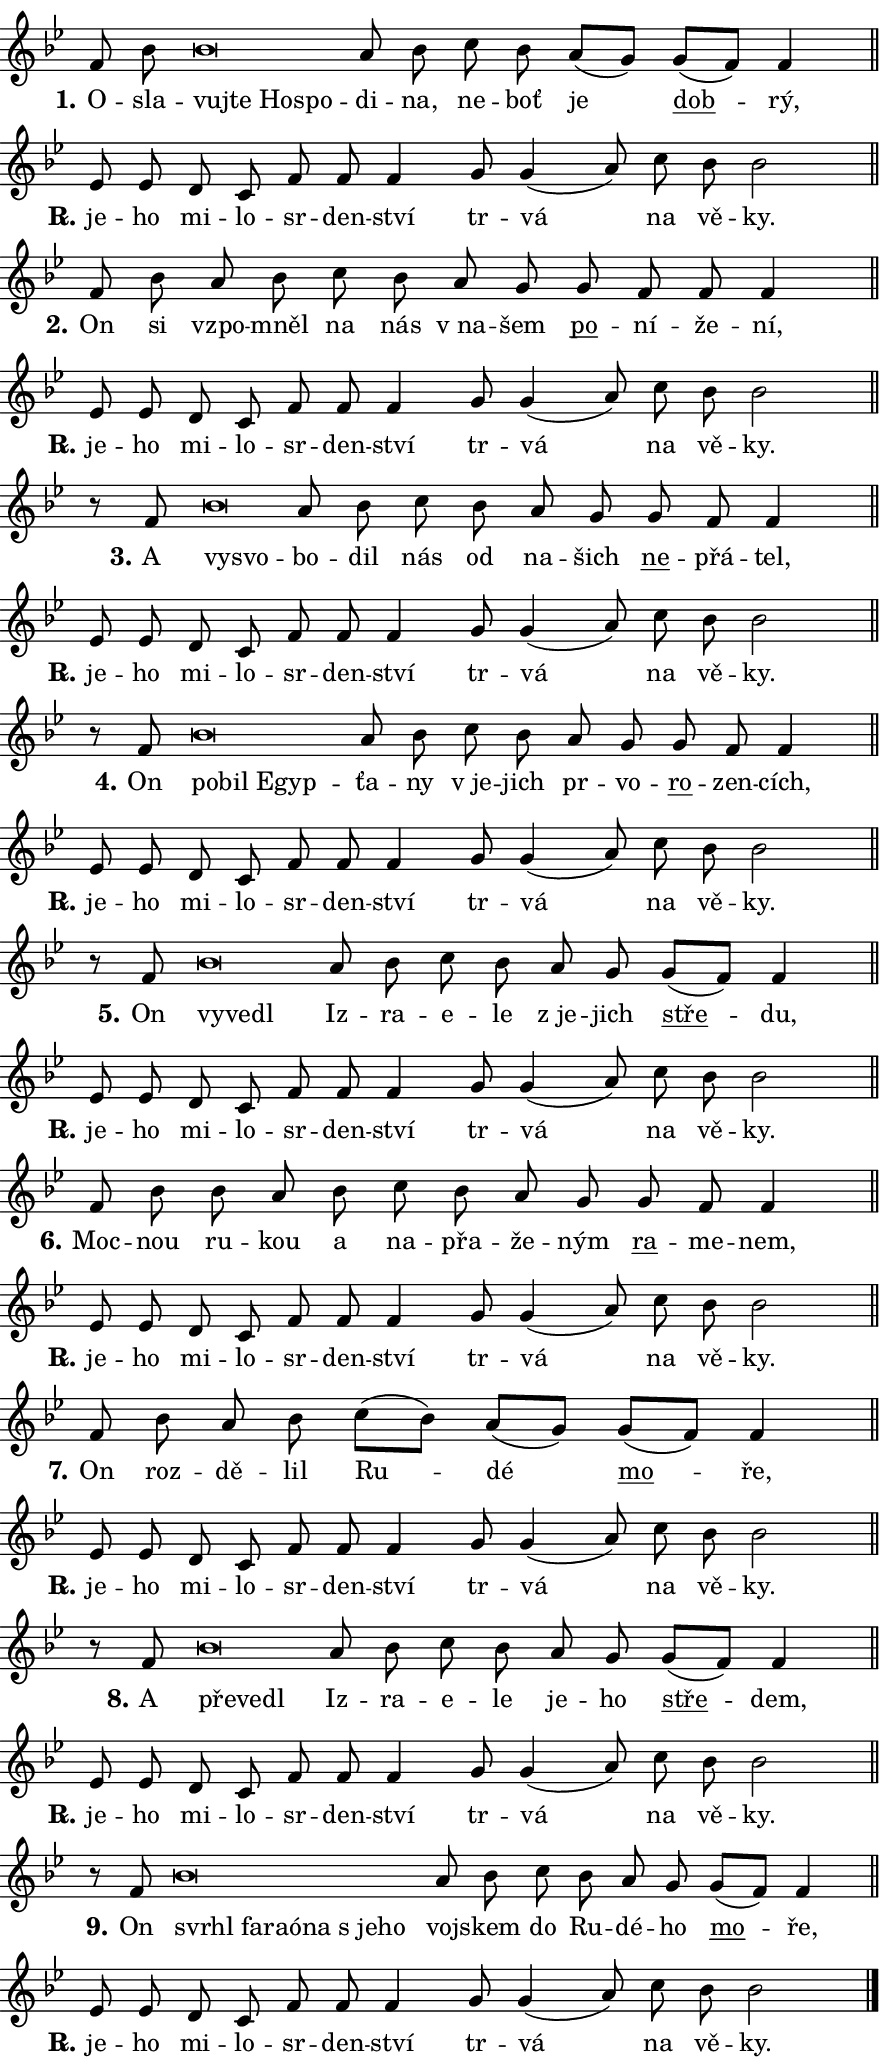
\version "2.24.0"
\header { tagline = "" }
\paper {
  indent = 0\cm
  top-margin = 0\cm
  right-margin = 0.13\cm % to fit lyric hyphens
  bottom-margin = 0\cm
  left-margin = 0\cm
  paper-width = 15\cm
  page-breaking = #ly:one-page-breaking
  system-system-spacing.basic-distance = #11
  score-system-spacing.basic-distance = #11
  ragged-last = ##f
}


%% Author: Thomas Morley
%% https://lists.gnu.org/archive/html/lilypond-user/2020-05/msg00002.html
#(define (line-position grob)
"Returns position of @var[grob} in current system:
   @code{'start}, if at first time-step
   @code{'end}, if at last time-step
   @code{'middle} otherwise
"
  (let* ((col (ly:item-get-column grob))
         (ln (ly:grob-object col 'left-neighbor))
         (rn (ly:grob-object col 'right-neighbor))
         (col-to-check-left (if (ly:grob? ln) ln col))
         (col-to-check-right (if (ly:grob? rn) rn col))
         (break-dir-left
           (and
             (ly:grob-property col-to-check-left 'non-musical #f)
             (ly:item-break-dir col-to-check-left)))
         (break-dir-right
           (and
             (ly:grob-property col-to-check-right 'non-musical #f)
             (ly:item-break-dir col-to-check-right))))
        (cond ((eqv? 1 break-dir-left) 'start)
              ((eqv? -1 break-dir-right) 'end)
              (else 'middle))))

#(define (tranparent-at-line-position vctor)
  (lambda (grob)
  "Relying on @code{line-position} select the relevant enry from @var{vctor}.
Used to determine transparency,"
    (case (line-position grob)
      ((end) (not (vector-ref vctor 0)))
      ((middle) (not (vector-ref vctor 1)))
      ((start) (not (vector-ref vctor 2))))))

noteHeadBreakVisibility =
#(define-music-function (break-visibility)(vector?)
"Makes @code{NoteHead}s transparent relying on @var{break-visibility}"
#{
  \override NoteHead.transparent =
    #(tranparent-at-line-position break-visibility)
#})

#(define delete-ledgers-for-transparent-note-heads
  (lambda (grob)
    "Reads whether a @code{NoteHead} is transparent.
If so this @code{NoteHead} is removed from @code{'note-heads} from
@var{grob}, which is supposed to be @code{LedgerLineSpanner}.
As a result ledgers are not printed for this @code{NoteHead}"
    (let* ((nhds-array (ly:grob-object grob 'note-heads))
           (nhds-list
             (if (ly:grob-array? nhds-array)
                 (ly:grob-array->list nhds-array)
                 '()))
           ;; Relies on the transparent-property being done before
           ;; Staff.LedgerLineSpanner.after-line-breaking is executed.
           ;; This is fragile ...
           (to-keep
             (remove
               (lambda (nhd)
                 (ly:grob-property nhd 'transparent #f))
               nhds-list)))
      ;; TODO find a better method to iterate over grob-arrays, similiar
      ;; to filter/remove etc for lists
      ;; For now rebuilt from scratch
      (set! (ly:grob-object grob 'note-heads)  '())
      (for-each
        (lambda (nhd)
          (ly:pointer-group-interface::add-grob grob 'note-heads nhd))
        to-keep))))

squashNotes = {
  \override NoteHead.X-extent = #'(-0.2 . 0.2)
  \override NoteHead.Y-extent = #'(-0.75 . 0)
  \override NoteHead.stencil =
    #(lambda (grob)
       (let ((pos (ly:grob-property grob 'staff-position)))
         (begin
           (if (< pos -7) (display "ERROR: Lower brevis then expected\n") (display ""))
           (if (<= pos -6) ly:text-interface::print ly:note-head::print))))
}
unSquashNotes = {
  \revert NoteHead.X-extent
  \revert NoteHead.Y-extent
  \revert NoteHead.stencil
}

hideNotes = \noteHeadBreakVisibility #begin-of-line-visible
unHideNotes = \noteHeadBreakVisibility #all-visible

% work-around for resetting accidentals
% https://lilypond.org/doc/v2.23/Documentation/notation/displaying-rhythms#unmetered-music
cadenzaMeasure = {
  \cadenzaOff
  \partial 1024 s1024
  \cadenzaOn
}

#(define-markup-command (accent layout props text) (markup?)
  "Underline accented syllable"
  (interpret-markup layout props
    #{\markup \override #'(offset . 4.3) \underline { #text }#}))

responsum = \markup \concat {
  "R" \hspace #-1.05 \path #0.1 #'((moveto 0 0.07) (lineto 0.9 0.8)) \hspace #0.05 "."
}

spaceSize = #0.6828661417322834 % exact space size for TeX Gyre Schola

\layout {
  \context {
    \Staff
    \remove "Time_signature_engraver"
    \override LedgerLineSpanner.after-line-breaking = #delete-ledgers-for-transparent-note-heads
  }
  \context {
    \Lyrics {
      \override LyricSpace.minimum-distance = \spaceSize
      \override LyricText.font-name = #"TeX Gyre Schola"
      \override LyricText.font-size = 1
      \override StanzaNumber.font-name = #"TeX Gyre Schola Bold"
      \override StanzaNumber.font-size = 1
    }
  }
  \context {
    \Score 
    \override NoteHead.text =
      #(lambda (grob) 
        (let ((pos (ly:grob-property grob 'staff-position)))
          #{\markup {
            \combine
              \halign #-0.55 \raise #(if (= pos -6) 0 0.5) \override #'(thickness . 2) \draw-line #'(3.2 . 0)
              \musicglyph "noteheads.sM1"
          }#}))
  }
}

% magnetic-lyrics.ily
%
%   written by
%     Jean Abou Samra <jean@abou-samra.fr>
%     Werner Lemberg <wl@gnu.org>
%
%   adapted by
%     Jiri Hon <jiri.hon@gmail.com>
%
% Version 2022-Apr-15

% https://www.mail-archive.com/lilypond-user@gnu.org/msg149350.html

#(define (Left_hyphen_pointer_engraver context)
   "Collect syllable-hyphen-syllable occurrences in lyrics and store
them in properties.  This engraver only looks to the left.  For
example, if the lyrics input is @code{foo -- bar}, it does the
following.

@itemize @bullet
@item
Set the @code{text} property of the @code{LyricHyphen} grob between
@q{foo} and @q{bar} to @code{foo}.

@item
Set the @code{left-hyphen} property of the @code{LyricText} grob with
text @q{foo} to the @code{LyricHyphen} grob between @q{foo} and
@q{bar}.
@end itemize

Use this auxiliary engraver in combination with the
@code{lyric-@/text::@/apply-@/magnetic-@/offset!} hook."
   (let ((hyphen #f)
         (text #f))
     (make-engraver
      (acknowledgers
       ((lyric-syllable-interface engraver grob source-engraver)
        (set! text grob)))
      (end-acknowledgers
       ((lyric-hyphen-interface engraver grob source-engraver)
        ;(when (not (grob::has-interface grob 'lyric-space-interface))
          (set! hyphen grob)));)
      ((stop-translation-timestep engraver)
       (when (and text hyphen)
         (ly:grob-set-object! text 'left-hyphen hyphen))
       (set! text #f)
       (set! hyphen #f)))))

#(define (lyric-text::apply-magnetic-offset! grob)
   "If the space between two syllables is less than the value in
property @code{LyricText@/.details@/.squash-threshold}, move the right
syllable to the left so that it gets concatenated with the left
syllable.

Use this function as a hook for
@code{LyricText@/.after-@/line-@/breaking} if the
@code{Left_@/hyphen_@/pointer_@/engraver} is active."
   (let ((hyphen (ly:grob-object grob 'left-hyphen #f)))
     (when hyphen
       (let ((left-text (ly:spanner-bound hyphen LEFT)))
         (when (grob::has-interface left-text 'lyric-syllable-interface)
           (let* ((common (ly:grob-common-refpoint grob left-text X))
                  (this-x-ext (ly:grob-extent grob common X))
                  (left-x-ext
                   (begin
                     ;; Trigger magnetism for left-text.
                     (ly:grob-property left-text 'after-line-breaking)
                     (ly:grob-extent left-text common X)))
                  ;; `delta` is the gap width between two syllables.
                  (delta (- (interval-start this-x-ext)
                            (interval-end left-x-ext)))
                  (details (ly:grob-property grob 'details))
                  (threshold (assoc-get 'squash-threshold details 0.2)))
             (when (< delta threshold)
               (let* (;; We have to manipulate the input text so that
                      ;; ligatures crossing syllable boundaries are not
                      ;; disabled.  For languages based on the Latin
                      ;; script this is essentially a beautification.
                      ;; However, for non-Western scripts it can be a
                      ;; necessity.
                      (lt (ly:grob-property left-text 'text))
                      (rt (ly:grob-property grob 'text))
                      (is-space (grob::has-interface hyphen 'lyric-space-interface))
                      (space (if is-space " " ""))
                      (extra-delta (if is-space spaceSize 0))
                      ;; Append new syllable.
                      (ltrt-space (if (and (string? lt) (string? rt))
                                (string-append lt space rt)
                                (make-concat-markup (list lt space rt))))
                      ;; Right-align `ltrt` to the right side.
                      (ltrt-space-markup (grob-interpret-markup
                               grob
                               (make-translate-markup
                                (cons (interval-length this-x-ext) 0)
                                (make-right-align-markup ltrt-space)))))
                 (begin
                   ;; Don't print `left-text`.
                   (ly:grob-set-property! left-text 'stencil #f)
                   ;; Set text and stencil (which holds all collected
                   ;; syllables so far) and shift it to the left.
                   (ly:grob-set-property! grob 'text ltrt-space)
                   (ly:grob-set-property! grob 'stencil ltrt-space-markup)
                   (ly:grob-translate-axis! grob (- (- delta extra-delta)) X))))))))))


#(define (lyric-hyphen::displace-bounds-first grob)
   ;; Make very sure this callback isn't triggered too early.
   (let ((left (ly:spanner-bound grob LEFT))
         (right (ly:spanner-bound grob RIGHT)))
     (ly:grob-property left 'after-line-breaking)
     (ly:grob-property right 'after-line-breaking)
     (ly:lyric-hyphen::print grob)))

squashThreshold = #0.4

\layout {
  \context {
    \Lyrics
    \consists #Left_hyphen_pointer_engraver
    \override LyricText.after-line-breaking =
      #lyric-text::apply-magnetic-offset!
    \override LyricHyphen.stencil = #lyric-hyphen::displace-bounds-first
    \override LyricText.details.squash-threshold = \squashThreshold
    \override LyricHyphen.minimum-distance = 0
    \override LyricHyphen.minimum-length = \squashThreshold
  }
}

squashText = \override LyricText.details.squash-threshold = 9999
unSquashText = \override LyricText.details.squash-threshold = \squashThreshold

leftText = \override LyricText.self-alignment-X = #LEFT
unLeftText = \revert LyricText.self-alignment-X

starOffset = #(lambda (grob) 
                (let ((x_offset (ly:self-alignment-interface::aligned-on-x-parent grob)))
                  (if (= x_offset 0) 0 (+ x_offset 1.2))))

star = #(define-music-function (syllable)(string?)
"Append star separator at the end of a syllable"
#{
  \once \override LyricText.X-offset = #starOffset
  \lyricmode { \markup {
    #syllable
    \override #'((font-name . "TeX Gyre Schola Bold")) \hspace #0.2 \lower #0.65 \larger "*"
  } }
#})

starAccent = #(define-music-function (syllable)(string?)
"Append star separator at the end of a syllable and make accent"
#{
  \once \override LyricText.X-offset = #starOffset
  \lyricmode { \markup {
    \accent #syllable
    \override #'((font-name . "TeX Gyre Schola Bold")) \hspace #0.2 \lower #0.65 \larger "*"
  } }
#})

breath = #(define-music-function (syllable)(string?)
"Append breathing indicator at the end of a syllable"
#{
  \lyricmode { \markup { #syllable "+" } }
#})

optionalBreath = #(define-music-function (syllable)(string?)
"Append optional breathing indicator at the end of a syllable"
#{
  \lyricmode { \markup { #syllable "(+)" } }
#})


\score {
    <<
        \new Voice = "melody" { \cadenzaOn \key bes \major \relative { f'8 bes \bar "" \squashNotes bes\breve*1/16 \hideNotes \breve*1/16 \bar "" \breve*1/16 \breve*1/16 \bar "" \unHideNotes \unSquashNotes a8 bes \bar "" c bes \bar "" a[( g)] \bar "" g[( f)] f4 \cadenzaMeasure \bar "||" \break } }
        \new Lyrics \lyricsto "melody" { \lyricmode { \set stanza = "1."
O -- sla -- \leftText vuj -- \squashText te Ho -- spo -- \unLeftText \unSquashText di -- na, ne -- boť je \markup \accent dob -- rý, } }
    >>
    \layout {}
}

\score {
    <<
        \new Voice = "melody" { \cadenzaOn \key bes \major \relative { es'8 es d c \bar "" f f f4 \bar "" g8 g4( a8)] \bar "" c bes bes2 \cadenzaMeasure \bar "||" \break } }
        \new Lyrics \lyricsto "melody" { \lyricmode { \set stanza = \responsum
je -- ho mi -- lo -- sr -- den -- ství tr -- vá na vě -- ky. } }
    >>
    \layout {}
}

\score {
    <<
        \new Voice = "melody" { \cadenzaOn \key bes \major \relative { f'8 bes8 a8 bes \bar "" c bes \bar "" a g \bar "" g f f f4 \cadenzaMeasure \bar "||" \break } }
        \new Lyrics \lyricsto "melody" { \lyricmode { \set stanza = "2."
On si vzpo -- mněl na nás "v na" -- šem \markup \accent po -- ní -- že -- ní, } }
    >>
    \layout {}
}

\score {
    <<
        \new Voice = "melody" { \cadenzaOn \key bes \major \relative { es'8 es d c \bar "" f f f4 \bar "" g8 g4( a8)] \bar "" c bes bes2 \cadenzaMeasure \bar "||" \break } }
        \new Lyrics \lyricsto "melody" { \lyricmode { \set stanza = \responsum
je -- ho mi -- lo -- sr -- den -- ství tr -- vá na vě -- ky. } }
    >>
    \layout {}
}

\score {
    <<
        \new Voice = "melody" { \cadenzaOn \key bes \major \relative { r8 f' \squashNotes bes\breve*1/16 \hideNotes \breve*1/16 \bar "" \unHideNotes \unSquashNotes a8 bes \bar "" c bes \bar "" a g \bar "" g f f4 \cadenzaMeasure \bar "||" \break } }
        \new Lyrics \lyricsto "melody" { \lyricmode { \set stanza = "3."
A \leftText vy -- \squashText svo -- \unLeftText \unSquashText bo -- dil nás od na -- šich \markup \accent ne -- přá -- tel, } }
    >>
    \layout {}
}

\score {
    <<
        \new Voice = "melody" { \cadenzaOn \key bes \major \relative { es'8 es d c \bar "" f f f4 \bar "" g8 g4( a8)] \bar "" c bes bes2 \cadenzaMeasure \bar "||" \break } }
        \new Lyrics \lyricsto "melody" { \lyricmode { \set stanza = \responsum
je -- ho mi -- lo -- sr -- den -- ství tr -- vá na vě -- ky. } }
    >>
    \layout {}
}

\score {
    <<
        \new Voice = "melody" { \cadenzaOn \key bes \major \relative { r8 f' \squashNotes bes\breve*1/16 \hideNotes \breve*1/16 \bar "" \breve*1/16 \breve*1/16 \bar "" \unHideNotes \unSquashNotes a8 bes \bar "" c bes \bar "" a g \bar "" g f f4 \cadenzaMeasure \bar "||" \break } }
        \new Lyrics \lyricsto "melody" { \lyricmode { \set stanza = "4."
On \leftText po -- \squashText bil E -- gyp -- \unLeftText \unSquashText ťa -- ny "v je" -- jich pr -- vo -- \markup \accent ro -- zen -- cích, } }
    >>
    \layout {}
}

\score {
    <<
        \new Voice = "melody" { \cadenzaOn \key bes \major \relative { es'8 es d c \bar "" f f f4 \bar "" g8 g4( a8)] \bar "" c bes bes2 \cadenzaMeasure \bar "||" \break } }
        \new Lyrics \lyricsto "melody" { \lyricmode { \set stanza = \responsum
je -- ho mi -- lo -- sr -- den -- ství tr -- vá na vě -- ky. } }
    >>
    \layout {}
}

\score {
    <<
        \new Voice = "melody" { \cadenzaOn \key bes \major \relative { r8 f' \squashNotes bes\breve*1/16 \hideNotes \breve*1/16 \breve*1/16 \bar "" \unHideNotes \unSquashNotes a8 bes \bar "" c bes \bar "" a g \bar "" g[( f)] f4 \cadenzaMeasure \bar "||" \break } }
        \new Lyrics \lyricsto "melody" { \lyricmode { \set stanza = "5."
On \leftText vy -- \squashText ve -- dl \unLeftText \unSquashText Iz -- ra -- e -- le "z je" -- jich \markup \accent stře -- du, } }
    >>
    \layout {}
}

\score {
    <<
        \new Voice = "melody" { \cadenzaOn \key bes \major \relative { es'8 es d c \bar "" f f f4 \bar "" g8 g4( a8)] \bar "" c bes bes2 \cadenzaMeasure \bar "||" \break } }
        \new Lyrics \lyricsto "melody" { \lyricmode { \set stanza = \responsum
je -- ho mi -- lo -- sr -- den -- ství tr -- vá na vě -- ky. } }
    >>
    \layout {}
}

\score {
    <<
        \new Voice = "melody" { \cadenzaOn \key bes \major \relative { f'8 bes \bar "" bes a8 bes \bar "" c bes \bar "" a g \bar "" g f f4 \cadenzaMeasure \bar "||" \break } }
        \new Lyrics \lyricsto "melody" { \lyricmode { \set stanza = "6."
Moc -- nou ru -- kou a na -- přa -- že -- ným \markup \accent ra -- me -- nem, } }
    >>
    \layout {}
}

\score {
    <<
        \new Voice = "melody" { \cadenzaOn \key bes \major \relative { es'8 es d c \bar "" f f f4 \bar "" g8 g4( a8)] \bar "" c bes bes2 \cadenzaMeasure \bar "||" \break } }
        \new Lyrics \lyricsto "melody" { \lyricmode { \set stanza = \responsum
je -- ho mi -- lo -- sr -- den -- ství tr -- vá na vě -- ky. } }
    >>
    \layout {}
}

\score {
    <<
        \new Voice = "melody" { \cadenzaOn \key bes \major \relative { f'8 bes a8 bes \bar "" c[( bes)] \bar "" a[( g)] \bar "" g[( f)] f4 \cadenzaMeasure \bar "||" \break } }
        \new Lyrics \lyricsto "melody" { \lyricmode { \set stanza = "7."
On roz -- dě -- lil Ru -- dé \markup \accent mo -- ře, } }
    >>
    \layout {}
}

\score {
    <<
        \new Voice = "melody" { \cadenzaOn \key bes \major \relative { es'8 es d c \bar "" f f f4 \bar "" g8 g4( a8)] \bar "" c bes bes2 \cadenzaMeasure \bar "||" \break } }
        \new Lyrics \lyricsto "melody" { \lyricmode { \set stanza = \responsum
je -- ho mi -- lo -- sr -- den -- ství tr -- vá na vě -- ky. } }
    >>
    \layout {}
}

\score {
    <<
        \new Voice = "melody" { \cadenzaOn \key bes \major \relative { r8 f'8 \squashNotes bes\breve*1/16 \hideNotes \breve*1/16 \breve*1/16 \bar "" \unHideNotes \unSquashNotes a8 bes \bar "" c bes \bar "" a g \bar "" g[( f)] f4 \cadenzaMeasure \bar "||" \break } }
        \new Lyrics \lyricsto "melody" { \lyricmode { \set stanza = "8."
A \leftText pře -- \squashText ve -- dl \unLeftText \unSquashText Iz -- ra -- e -- le je -- ho \markup \accent stře -- dem, } }
    >>
    \layout {}
}

\score {
    <<
        \new Voice = "melody" { \cadenzaOn \key bes \major \relative { es'8 es d c \bar "" f f f4 \bar "" g8 g4( a8)] \bar "" c bes bes2 \cadenzaMeasure \bar "||" \break } }
        \new Lyrics \lyricsto "melody" { \lyricmode { \set stanza = \responsum
je -- ho mi -- lo -- sr -- den -- ství tr -- vá na vě -- ky. } }
    >>
    \layout {}
}

\score {
    <<
        \new Voice = "melody" { \cadenzaOn \key bes \major \relative { r8 f' \squashNotes bes\breve*1/16 \hideNotes \breve*1/16 \bar "" \breve*1/16 \bar "" \breve*1/16 \bar "" \breve*1/16 \bar "" \breve*1/16 \breve*1/16 \bar "" \unHideNotes \unSquashNotes a8 bes \bar "" c bes \bar "" a g \bar "" g[( f)] f4 \cadenzaMeasure \bar "||" \break } }
        \new Lyrics \lyricsto "melody" { \lyricmode { \set stanza = "9."
On \leftText svr -- \squashText hl fa -- raó -- na "s je" -- ho \unLeftText \unSquashText voj -- skem do Ru -- dé -- ho \markup \accent mo -- ře, } }
    >>
    \layout {}
}

\score {
    <<
        \new Voice = "melody" { \cadenzaOn \key bes \major \relative { es'8 es d c \bar "" f f f4 \bar "" g8 g4( a8)] \bar "" c bes bes2 \cadenzaMeasure \bar "||" \break } \bar "|." }
        \new Lyrics \lyricsto "melody" { \lyricmode { \set stanza = \responsum
je -- ho mi -- lo -- sr -- den -- ství tr -- vá na vě -- ky. } }
    >>
    \layout {}
}
